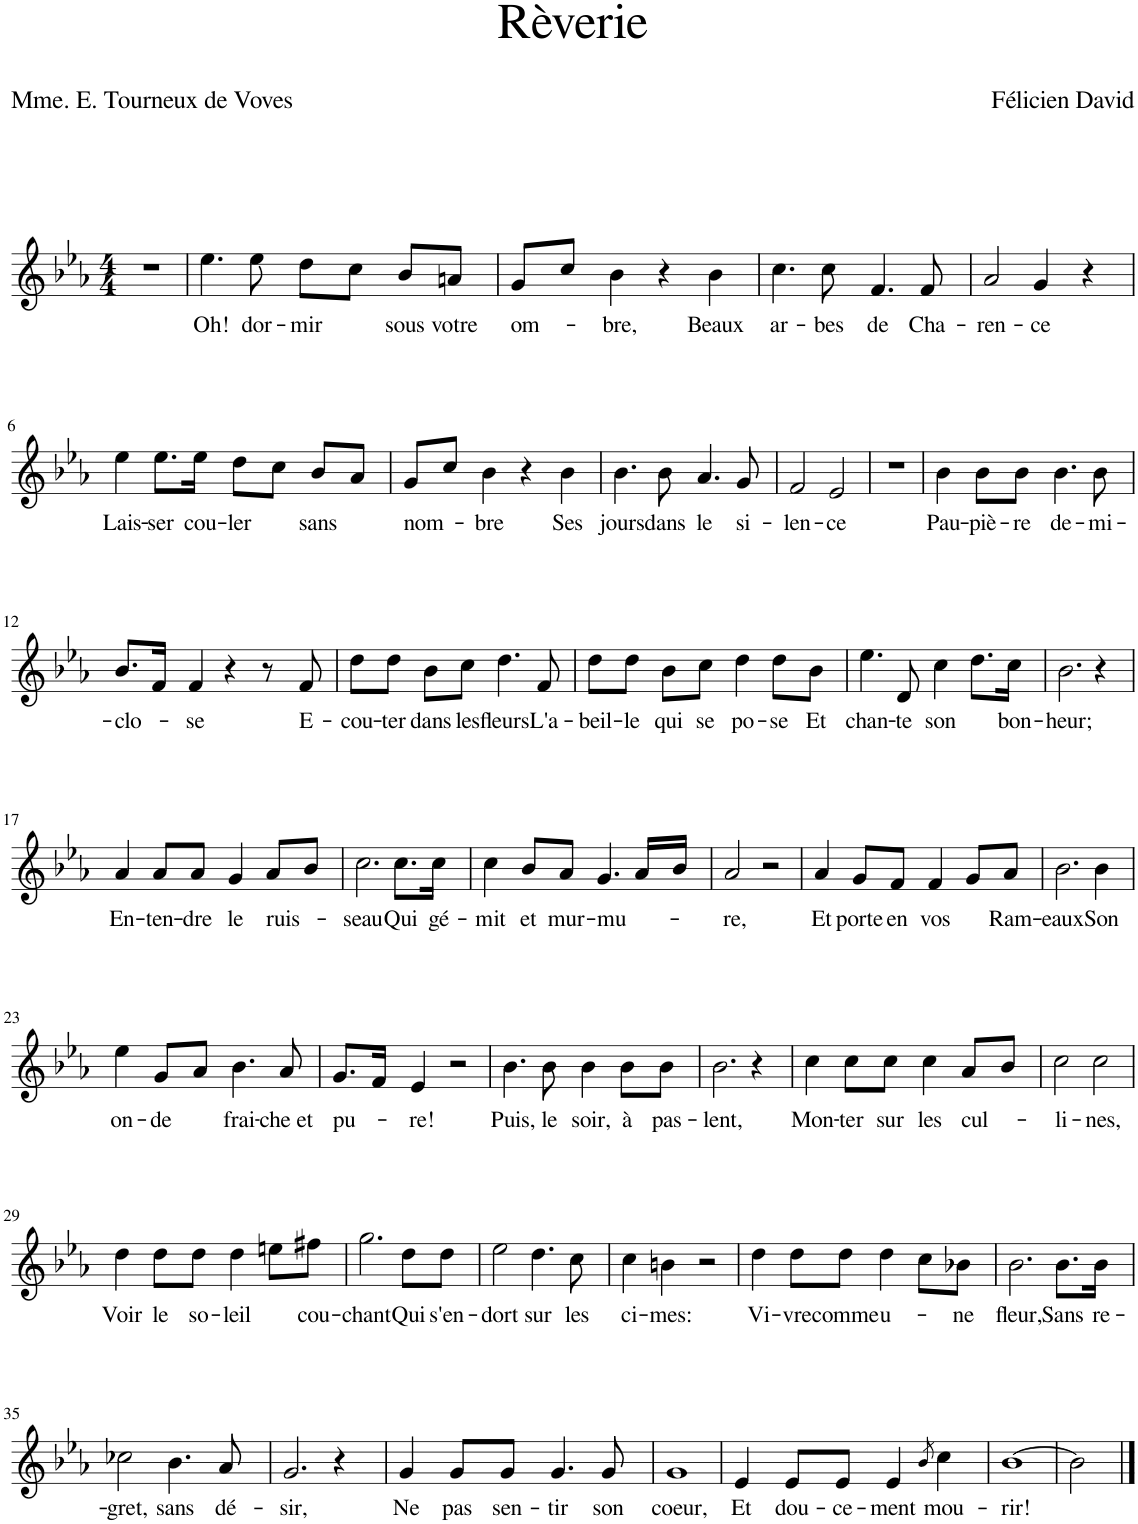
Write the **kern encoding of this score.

**kern	**text
*part1	*part1
*staff1	*staff1
*I"Piano	*
*I'Pno	*
*clefG2	*
*k[b-e-a-]	*
*M4/4	*
=1	=1
1r	.
=2	=2
!	!LO:LY:b
4.ee-\	Oh!
!	!LO:LY:b
8ee-\	dor-
!	!LO:LY:b
8dd\L	-mir
8cc\J	.
!	!LO:LY:b
8b-/L	sous
!	!LO:LY:b
8an/J	votre
=3	=3
!	!LO:LY:b
8g/L	om-
8cc/J	.
!	!LO:LY:b
4b-\	-bre,
4r	.
!	!LO:LY:b
4b-\	Beaux
=4	=4
!	!LO:LY:b
4.cc\	ar-
!	!LO:LY:b
8cc\	-bes
!	!LO:LY:b
4.f/	de
!	!LO:LY:b
8f/	Cha-
=5	=5
!	!LO:LY:b
2a-/	-ren-
!	!LO:LY:b
4g/	-ce
4r	.
!!LO:LB:g=z
=6	=6
!	!LO:LY:b
4ee-\	Lais-
!	!LO:LY:b
8.ee-\L	-ser
!	!LO:LY:b
16ee-\Jk	cou-
!	!LO:LY:b
8dd\L	-ler
8cc\J	.
!	!LO:LY:b
8b-/L	sans
8a-/J	.
=7	=7
!	!LO:LY:b
8g/L	nom-
8cc/J	.
!	!LO:LY:b
4b-\	-bre
4r	.
!	!LO:LY:b
4b-\	Ses
=8	=8
!	!LO:LY:b
4.b-\	jours
!	!LO:LY:b
8b-\	dans
!	!LO:LY:b
4.a-/	le
!	!LO:LY:b
8g/	si-
=9	=9
!	!LO:LY:b
2f/	-len-
!	!LO:LY:b
2e-/	-ce
=10	=10
1r	.
=11	=11
!	!LO:LY:b
4b-\	Pau-
!	!LO:LY:b
8b-\L	-piè-
!	!LO:LY:b
8b-\J	-re
!	!LO:LY:b
4.b-\	de-
!	!LO:LY:b
8b-\	-mi-
!!LO:LB:g=z
=12	=12
!	!LO:LY:b
8.b-/L	-clo-
16f/Jk	.
!	!LO:LY:b
4f/	-se
4r	.
8r	.
!	!LO:LY:b
8f/	E-
=13	=13
!	!LO:LY:b
8dd\L	-cou-
!	!LO:LY:b
8dd\J	-ter
!	!LO:LY:b
8b-\L	dans
!	!LO:LY:b
8cc\J	les
!	!LO:LY:b
4.dd\	fleurs
!	!LO:LY:b
8f/	L'a-
=14	=14
!	!LO:LY:b
8dd\L	-beil-
!	!LO:LY:b
8dd\J	-le
!	!LO:LY:b
8b-\L	qui
!	!LO:LY:b
8cc\J	se
!	!LO:LY:b
4dd\	po-
!	!LO:LY:b
8dd\L	-se
!	!LO:LY:b
8b-\J	Et
=15	=15
!	!LO:LY:b
4.ee-\	chan-
!	!LO:LY:b
8d/	-te
!	!LO:LY:b
4cc\	son
8.dd\L	.
!	!LO:LY:b
16cc\Jk	bon-
=16	=16
!	!LO:LY:b
2.b-\	-heur;
4r	.
!!LO:LB:g=z
=17	=17
!	!LO:LY:b
4a-/	En-
!	!LO:LY:b
8a-/L	-ten-
!	!LO:LY:b
8a-/J	-dre
!	!LO:LY:b
4g/	le
!	!LO:LY:b
8a-/L	ruis-
8b-/J	.
=18	=18
!	!LO:LY:b
2.cc\	-seau
!	!LO:LY:b
8.cc\L	Qui
!	!LO:LY:b
16cc\Jk	gé-
=19	=19
!	!LO:LY:b
4cc\	-mit
!	!LO:LY:b
8b-/L	et
!	!LO:LY:b
8a-/J	mur-
!	!LO:LY:b
4.g/	-mu-
16a-/LL	.
16b-/JJ	.
=20	=20
!	!LO:LY:b
2a-/	-re,
2r	.
=21	=21
!	!LO:LY:b
4a-/	Et
!	!LO:LY:b
8g/L	porte
!	!LO:LY:b
8f/J	en
!	!LO:LY:b
4f/	vos
8g/L	.
!	!LO:LY:b
8a-/J	Ram-
=22	=22
!	!LO:LY:b
2.b-\	-eaux
!	!LO:LY:b
4b-\	Son
!!LO:LB:g=z
=23	=23
!	!LO:LY:b
4ee-\	on-
!	!LO:LY:b
8g/L	de
8a-/J	.
!	!LO:LY:b
4.b-\	frai-
!	!LO:LY:b
8a-/	-che et
=24	=24
!	!LO:LY:b
8.g/L	pu-
16f/Jk	.
!	!LO:LY:b
4e-/	-re!
2r	.
=25	=25
!	!LO:LY:b
4.b-\	Puis,
!	!LO:LY:b
8b-\	le
!	!LO:LY:b
4b-\	soir,
!	!LO:LY:b
8b-\L	à
!	!LO:LY:b
8b-\J	pas-
=26	=26
!	!LO:LY:b
2.b-\	-lent,
4r	.
=27	=27
!	!LO:LY:b
4cc\	Mon-
!	!LO:LY:b
8cc\L	-ter
!	!LO:LY:b
8cc\J	sur
!	!LO:LY:b
4cc\	les
!	!LO:LY:b
8a-/L	cul-
8b-/J	.
=28	=28
!	!LO:LY:b
2cc\	-li-
!	!LO:LY:b
2cc\	-nes,
!!LO:LB:g=z
=29	=29
!	!LO:LY:b
4dd\	Voir
!	!LO:LY:b
8dd\L	le
!	!LO:LY:b
8dd\J	so-
!	!LO:LY:b
4dd\	-leil
8een\L	.
!	!LO:LY:b
8ff#X\J	cou-
=30	=30
!	!LO:LY:b
2.gg\	-chant
!	!LO:LY:b
8dd\L	Qui
!	!LO:LY:b
8dd\J	s'en-
=31	=31
!	!LO:LY:b
2ee-\	-dort
!	!LO:LY:b
4.dd\	sur
!	!LO:LY:b
8cc\	les
=32	=32
!	!LO:LY:b
4cc\	ci-
!	!LO:LY:b
4bn\	-mes:
2r	.
=33	=33
!	!LO:LY:b
4dd\	Vi-
!	!LO:LY:b
8dd\L	-vre
!	!LO:LY:b
8dd\J	comme
!	!LO:LY:b
4dd\	u-
8cc\L	.
!	!LO:LY:b
8b-X\J	-ne
=34	=34
!	!LO:LY:b
2.b-\	fleur,
!	!LO:LY:b
8.b-\L	Sans
!	!LO:LY:b
16b-\Jk	re-
!!LO:LB:g=z
=35	=35
!	!LO:LY:b
2cc-X\	-gret,
!	!LO:LY:b
4.b-\	sans
!	!LO:LY:b
8a-/	dé-
=36	=36
!	!LO:LY:b
2.g/	-sir,
4r	.
=37	=37
!	!LO:LY:b
4g/	Ne
!	!LO:LY:b
8g/L	pas
!	!LO:LY:b
8g/J	sen-
!	!LO:LY:b
4.g/	-tir
!	!LO:LY:b
8g/	son
=38	=38
!	!LO:LY:b
1g	coeur,
=39	=39
!	!LO:LY:b
4e-/	Et
!	!LO:LY:b
8e-/L	dou-
!	!LO:LY:b
8e-/J	-ce-
!	!LO:LY:b
4e-/	-ment
8qb-/	.
!	!LO:LY:b
4cc\	mou-
=40	=40
!	!LO:LY:b
[1b-	-rir!
=41	=41
2b-\]	.
==	==
*-	*-
